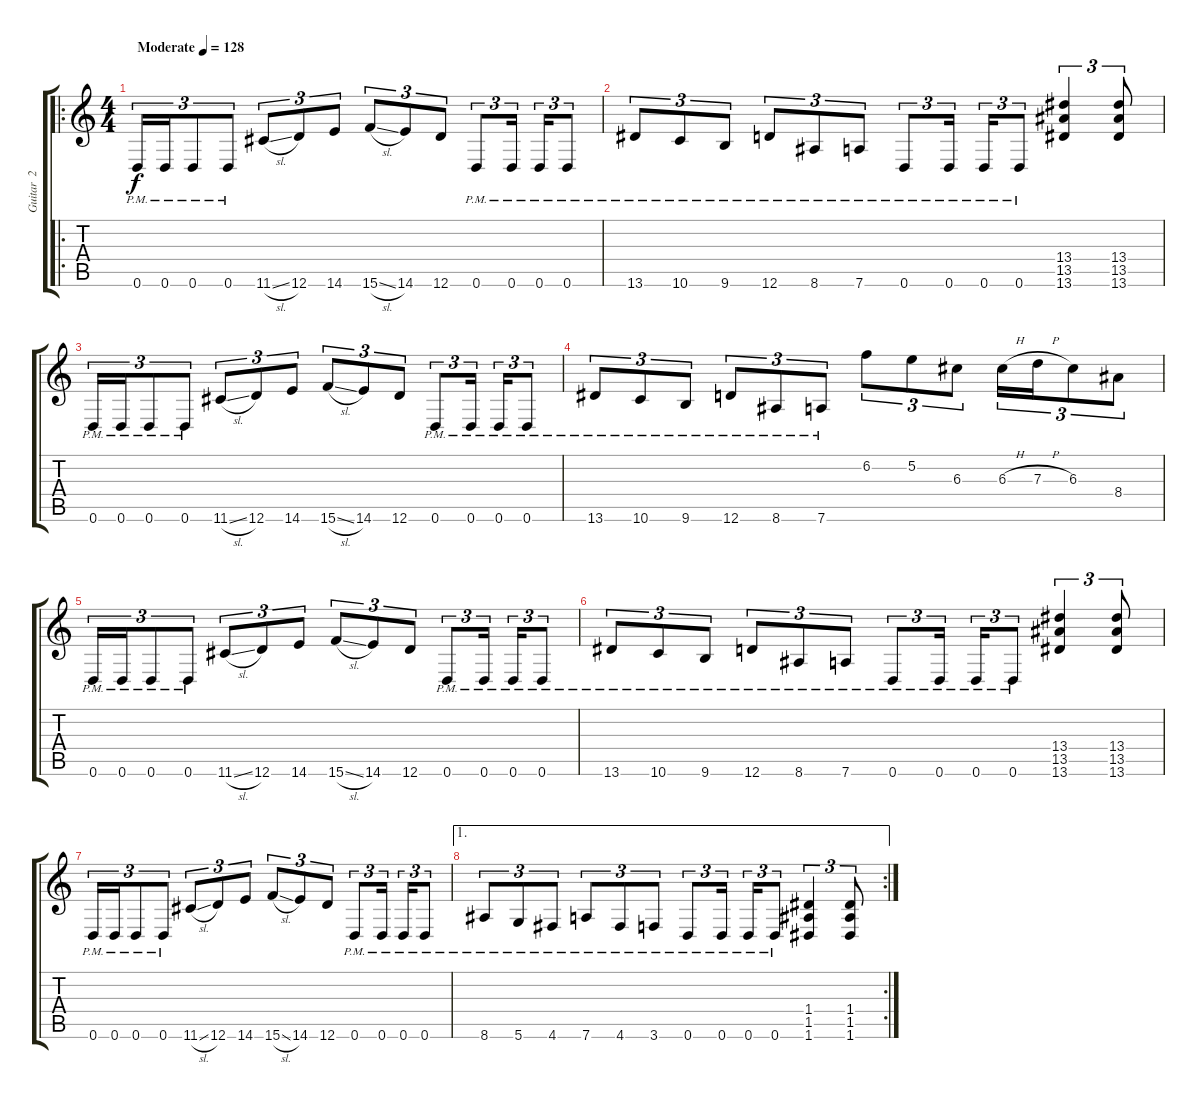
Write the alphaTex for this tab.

\track ("Guitar  2" "Guitar  2") {instrument distortionguitar}
\staff {score tabs}
\tuning (E4 B3 G3 D3 A2 D2) {hide}
\ro
\ts (4 4)
\tempo (128 "Moderate")
\clef g2
\ks c
0.6{pm}.16{tu (3 2) dy f instrument distortionguitar} 0.6{pm}.16{tu (3 2)} 0.6{pm}.8{tu (3 2)} 0.6{pm}.8{tu (3 2)} 11.6{sl}.8{tu (3 2)} 12.6.8{tu (3 2)} 14.6.8{tu (3 2)} 15.6{sl}.8{tu (3 2)} 14.6.8{tu (3 2)} 12.6.8{tu (3 2)} 0.6{pm}.8{tu (3 2)} 0.6{pm}.16{tu (3 2) beam splitsecondary} 0.6{pm}.16{tu (3 2)} 0.6{pm}.8{tu (3 2)} |
13.6{pm}.8{tu (3 2)} 10.6{pm}.8{tu (3 2)} 9.6{pm}.8{tu (3 2)} 12.6{pm}.8{tu (3 2)} 8.6{pm}.8{tu (3 2)} 7.6{pm}.8{tu (3 2)} 0.6{pm}.8{tu (3 2)} 0.6{pm}.16{tu (3 2) beam splitsecondary} 0.6{pm}.16{tu (3 2)} 0.6{pm}.8{tu (3 2)} (13.4 13.5 13.6).4{tu (3 2)} (13.4 13.5 13.6).8{tu (3 2)} |
0.6{pm}.16{tu (3 2)} 0.6{pm}.16{tu (3 2)} 0.6{pm}.8{tu (3 2)} 0.6{pm}.8{tu (3 2)} 11.6{sl}.8{tu (3 2)} 12.6.8{tu (3 2)} 14.6.8{tu (3 2)} 15.6{sl}.8{tu (3 2)} 14.6.8{tu (3 2)} 12.6.8{tu (3 2)} 0.6{pm}.8{tu (3 2)} 0.6{pm}.16{tu (3 2) beam splitsecondary} 0.6{pm}.16{tu (3 2)} 0.6{pm}.8{tu (3 2)} |
13.6{pm}.8{tu (3 2)} 10.6{pm}.8{tu (3 2)} 9.6{pm}.8{tu (3 2)} 12.6{pm}.8{tu (3 2)} 8.6{pm}.8{tu (3 2)} 7.6{pm}.8{tu (3 2)} 6.2.8{tu (3 2)} 5.2.8{tu (3 2)} 6.3.8{tu (3 2)} 6.3{h}.16{tu (3 2)} 7.3{h}.16{tu (3 2)} 6.3.8{tu (3 2)} 8.4.8{tu (3 2)} |
0.6{pm}.16{tu (3 2)} 0.6{pm}.16{tu (3 2)} 0.6{pm}.8{tu (3 2)} 0.6{pm}.8{tu (3 2)} 11.6{sl}.8{tu (3 2)} 12.6.8{tu (3 2)} 14.6.8{tu (3 2)} 15.6{sl}.8{tu (3 2)} 14.6.8{tu (3 2)} 12.6.8{tu (3 2)} 0.6{pm}.8{tu (3 2)} 0.6{pm}.16{tu (3 2) beam splitsecondary} 0.6{pm}.16{tu (3 2)} 0.6{pm}.8{tu (3 2)} |
13.6{pm}.8{tu (3 2)} 10.6{pm}.8{tu (3 2)} 9.6{pm}.8{tu (3 2)} 12.6{pm}.8{tu (3 2)} 8.6{pm}.8{tu (3 2)} 7.6{pm}.8{tu (3 2)} 0.6{pm}.8{tu (3 2)} 0.6{pm}.16{tu (3 2) beam splitsecondary} 0.6{pm}.16{tu (3 2)} 0.6{pm}.8{tu (3 2)} (13.4 13.5 13.6).4{tu (3 2)} (13.4 13.5 13.6).8{tu (3 2)} |
0.6{pm}.16{tu (3 2)} 0.6{pm}.16{tu (3 2)} 0.6{pm}.8{tu (3 2)} 0.6{pm}.8{tu (3 2)} 11.6{sl}.8{tu (3 2)} 12.6.8{tu (3 2)} 14.6.8{tu (3 2)} 15.6{sl}.8{tu (3 2)} 14.6.8{tu (3 2)} 12.6.8{tu (3 2)} 0.6{pm}.8{tu (3 2)} 0.6{pm}.16{tu (3 2) beam splitsecondary} 0.6{pm}.16{tu (3 2)} 0.6{pm}.8{tu (3 2)} |
\ae 1
\rc 2
8.6{pm}.8{tu (3 2)} 5.6{pm}.8{tu (3 2)} 4.6{pm}.8{tu (3 2)} 7.6{pm}.8{tu (3 2)} 4.6{pm}.8{tu (3 2)} 3.6{pm}.8{tu (3 2)} 0.6{pm}.8{tu (3 2)} 0.6{pm}.16{tu (3 2) beam splitsecondary} 0.6{pm}.16{tu (3 2)} 0.6{pm}.8{tu (3 2)} (1.4 1.5 1.6).4{tu (3 2)} (1.4 1.5 1.6).8{tu (3 2)}
